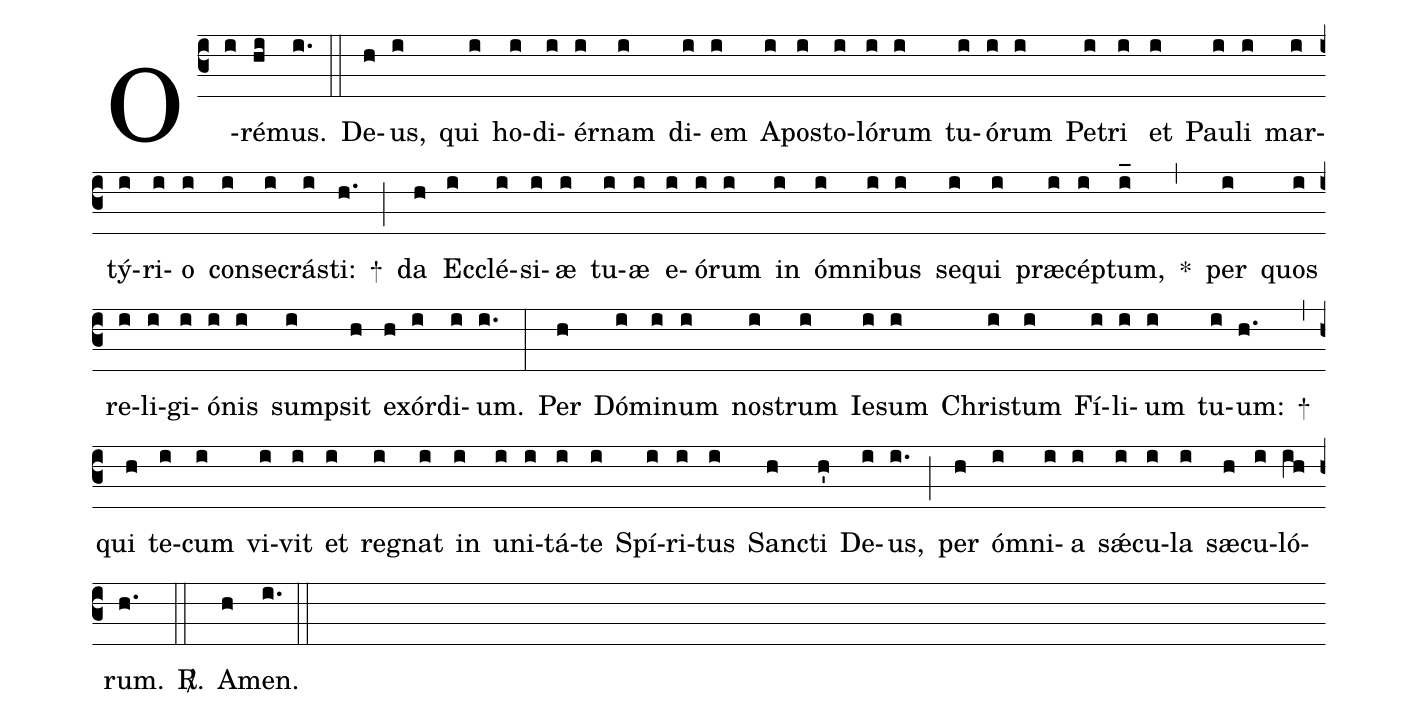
%%
(c3)
O(i)ré(hi)mus.(i.) (::)

De(h)us,(i) qui(i) ho(i)di(i)ér(i)nam(i) di(i)em(i) A(i)pos(i)to(i)ló(i)rum(i) tu(i)ó(i)rum(i) Pe(i)tri(i) et(i) Pau(i)li(i) mar(i)tý(i)ri(i)o(i) con(i)se(i)crás(i)ti:(h.) +(;)
da(h) Ec(i)clé(i)si(i)æ(i) tu(i)æ(i) e(i)ó(i)rum(i) in(i) óm(i)ni(i)bus(i) se(i)qui(i) præ(i)cép(i)tum,(i_) *(,)
per(i) quos(i) re(i)li(i)gi(i)ó(i)nis(i) sump(i)sit(h) ex(h)ór(i)di(i)um.(i.) (:)

Per(h) Dó(i)mi(i)num(i) nos(i)trum(i) Ie(i)sum(i) Chris(i)tum(i) Fí(i)li(i)um(i) tu(i)um:(h.) +(,)
qui(h) te(i)cum(i) vi(i)vit(i) et(i) reg(i)nat(i) in(i) u(i)ni(i)tá(i)te(i) Spí(i)ri(i)tus(i) San(h)cti(h') De(i)us,(i.) (;)
per(h) óm(i)ni(i)a(i) sǽ(i)cu(i)la(i) sæ(h)cu(i)ló(ih)rum.(h.) <sp>R/</sp>.(::)
A(h)men.(i.) (::)
